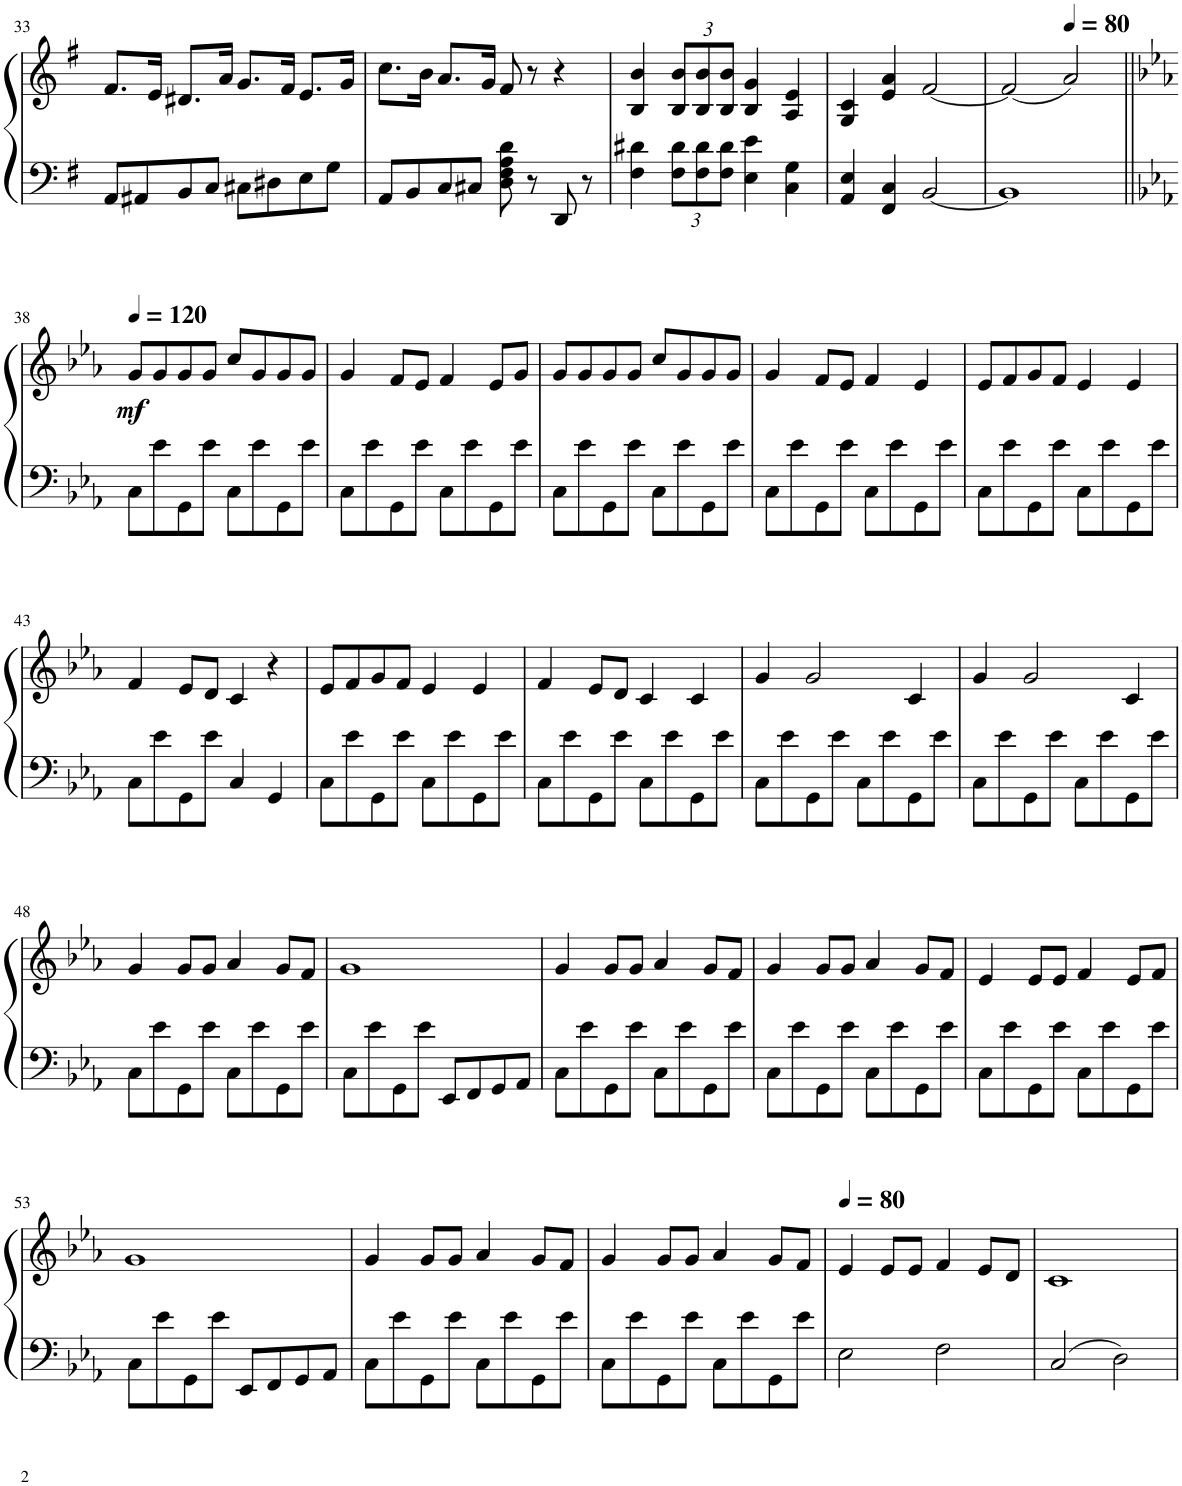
**kern	**kern	**dynam
*part1	*part1	*part1
*staff2	*staff1	*staff1/2
*I"Piano	*	*
*I'Pno.	*	*
!!LO:PB:g=z
*clefF4	*clefG2	*
*k[f#]	*k[f#]	*
*M4/4	*M4/4	*
=33	=33	=33
8AA/L	8.f#/L	.
8AA#X/	.	.
.	16e/Jk	.
8BB/	8.d#X/L	.
8C/J	.	.
.	16a/Jk	.
8C#X\L	8.g/L	.
8D#X\	.	.
.	16f#/Jk	.
8E\	8.e/L	.
8G\J	.	.
.	16g/Jk	.
=34	=34	=34
8AA/L	8.cc\L	.
8BB/	.	.
.	16b\Jk	.
8C/	8.a/L	.
8C#X/J	.	.
.	16g/Jk	.
8D\ 8F#\ 8A\ 8d\	8f#/	.
8r	8r	.
8DD/	4r	.
8r	.	.
=35	=35	=35
4F#\ 4d#X\	4B/ 4b/	.
*Xbrackettup	*Xbrackettup	*
12F#\ 12d#\L	12B/ 12b/L	.
12F#\ 12d#\	12B/ 12b/	.
12F#\ 12d#\J	12B/ 12b/J	.
4E\ 4e\	4B/ 4g/	.
4C\ 4G\	4A/ 4e/	.
=36	=36	=36
4AA/ 4E/	4G/ 4c/	.
4FF#/ 4C/	4e/ 4a/	.
[2BB/	[2f#/	.
=37	=37	=37
1BB]	(2f#/]	.
*	*MM80	*
.	2a/)	.
!!LO:LB:g=z
=38||	=38||	=38||
*k[b-e-a-]	*k[b-e-a-]	*
*	*MM120	*
!	!	!LO:DY:b
8C\L	8g/L	mf
8e-\	8g/	.
8GG\	8g/	.
8e-\J	8g/J	.
8C\L	8cc/L	.
8e-\	8g/	.
8GG\	8g/	.
8e-\J	8g/J	.
=39	=39	=39
8C\L	4g/	.
8e-\	.	.
8GG\	8f/L	.
8e-\J	8e-/J	.
8C\L	4f/	.
8e-\	.	.
8GG\	8e-/L	.
8e-\J	8g/J	.
=40	=40	=40
8C\L	8g/L	.
8e-\	8g/	.
8GG\	8g/	.
8e-\J	8g/J	.
8C\L	8cc/L	.
8e-\	8g/	.
8GG\	8g/	.
8e-\J	8g/J	.
=41	=41	=41
8C\L	4g/	.
8e-\	.	.
8GG\	8f/L	.
8e-\J	8e-/J	.
8C\L	4f/	.
8e-\	.	.
8GG\	4e-/	.
8e-\J	.	.
=42	=42	=42
8C\L	8e-/L	.
8e-\	8f/	.
8GG\	8g/	.
8e-\J	8f/J	.
8C\L	4e-/	.
8e-\	.	.
8GG\	4e-/	.
8e-\J	.	.
!!LO:LB:g=z
=43	=43	=43
8C\L	4f/	.
8e-\	.	.
8GG\	8e-/L	.
8e-\J	8d/J	.
4C/	4c/	.
4GG/	4r	.
=44	=44	=44
8C\L	8e-/L	.
8e-\	8f/	.
8GG\	8g/	.
8e-\J	8f/J	.
8C\L	4e-/	.
8e-\	.	.
8GG\	4e-/	.
8e-\J	.	.
=45	=45	=45
8C\L	4f/	.
8e-\	.	.
8GG\	8e-/L	.
8e-\J	8d/J	.
8C\L	4c/	.
8e-\	.	.
8GG\	4c/	.
8e-\J	.	.
=46	=46	=46
8C\L	4g/	.
8e-\	.	.
8GG\	2g/	.
8e-\J	.	.
8C\L	.	.
8e-\	.	.
8GG\	4c/	.
8e-\J	.	.
=47	=47	=47
8C\L	4g/	.
8e-\	.	.
8GG\	2g/	.
8e-\J	.	.
8C\L	.	.
8e-\	.	.
8GG\	4c/	.
8e-\J	.	.
!!LO:LB:g=z
=48	=48	=48
8C\L	4g/	.
8e-\	.	.
8GG\	8g/L	.
8e-\J	8g/J	.
8C\L	4a-/	.
8e-\	.	.
8GG\	8g/L	.
8e-\J	8f/J	.
=49	=49	=49
8C\L	1g	.
8e-\	.	.
8GG\	.	.
8e-\J	.	.
8EE-/L	.	.
8FF/	.	.
8GG/	.	.
8AA-/J	.	.
=50	=50	=50
8C\L	4g/	.
8e-\	.	.
8GG\	8g/L	.
8e-\J	8g/J	.
8C\L	4a-/	.
8e-\	.	.
8GG\	8g/L	.
8e-\J	8f/J	.
=51	=51	=51
8C\L	4g/	.
8e-\	.	.
8GG\	8g/L	.
8e-\J	8g/J	.
8C\L	4a-/	.
8e-\	.	.
8GG\	8g/L	.
8e-\J	8f/J	.
=52	=52	=52
8C\L	4e-/	.
8e-\	.	.
8GG\	8e-/L	.
8e-\J	8e-/J	.
8C\L	4f/	.
8e-\	.	.
8GG\	8e-/L	.
8e-\J	8f/J	.
!!LO:LB:g=z
=53	=53	=53
8C\L	1g	.
8e-\	.	.
8GG\	.	.
8e-\J	.	.
8EE-/L	.	.
8FF/	.	.
8GG/	.	.
8AA-/J	.	.
=54	=54	=54
8C\L	4g/	.
8e-\	.	.
8GG\	8g/L	.
8e-\J	8g/J	.
8C\L	4a-/	.
8e-\	.	.
8GG\	8g/L	.
8e-\J	8f/J	.
=55	=55	=55
8C\L	4g/	.
8e-\	.	.
8GG\	8g/L	.
8e-\J	8g/J	.
8C\L	4a-/	.
8e-\	.	.
8GG\	8g/L	.
8e-\J	8f/J	.
=56	=56	=56
*	*MM80	*
2E-\	4e-/	.
.	8e-/L	.
.	8e-/J	.
2F\	4f/	.
.	8e-/L	.
.	8d/J	.
=57	=57	=57
2C/	1c	.
2D\	.	.
=	=	=
*-	*-	*-
